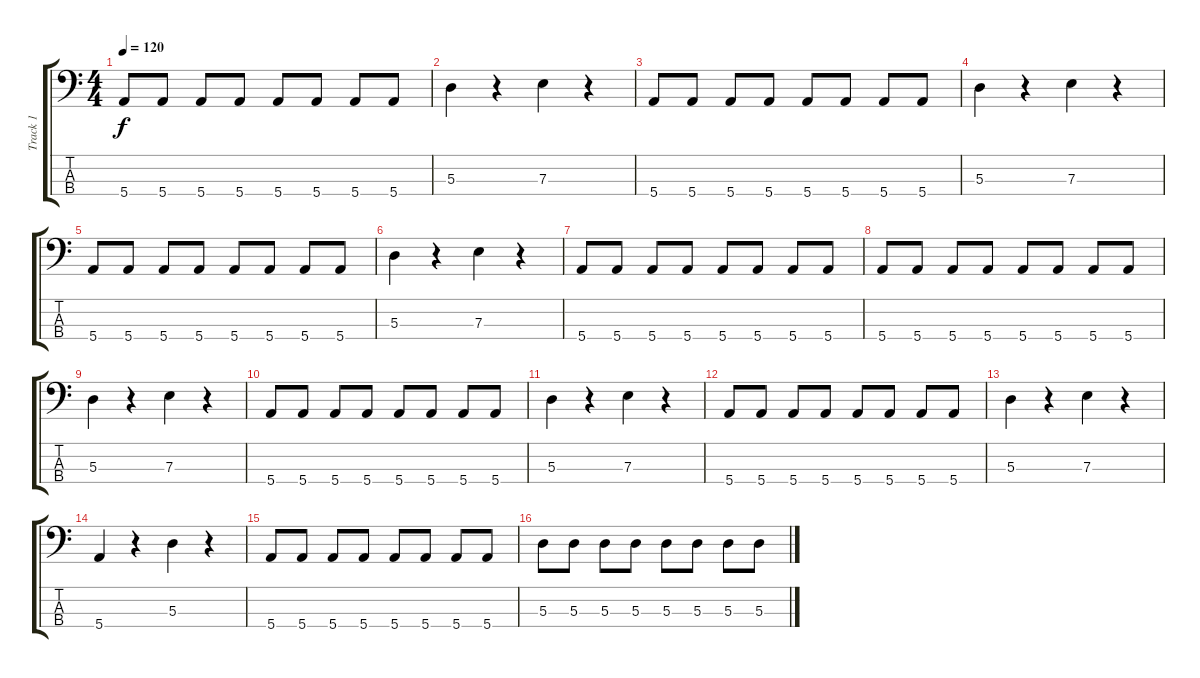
\track ("Track 1" "Track 1") {instrument electricbassfinger}
\staff {score tabs}
\tuning (G2 D2 A1 E1) {hide}
\ts (4 4)
\tempo 120
\clef f4
\ks c
5.4.8{dy f} 5.4.8 5.4.8 5.4.8 5.4.8 5.4.8 5.4.8 5.4.8 |
5.3.4 r.4 7.3.4 r.4 |
5.4.8 5.4.8 5.4.8 5.4.8 5.4.8 5.4.8 5.4.8 5.4.8 |
5.3.4 r.4 7.3.4 r.4 |
5.4.8 5.4.8 5.4.8 5.4.8 5.4.8 5.4.8 5.4.8 5.4.8 |
5.3.4 r.4 7.3.4 r.4 |
5.4.8 5.4.8 5.4.8 5.4.8 5.4.8 5.4.8 5.4.8 5.4.8 |
5.4.8 5.4.8 5.4.8 5.4.8 5.4.8 5.4.8 5.4.8 5.4.8 |
5.3.4 r.4 7.3.4 r.4 |
5.4.8 5.4.8 5.4.8 5.4.8 5.4.8 5.4.8 5.4.8 5.4.8 |
5.3.4 r.4 7.3.4 r.4 |
5.4.8 5.4.8 5.4.8 5.4.8 5.4.8 5.4.8 5.4.8 5.4.8 |
5.3.4 r.4 7.3.4 r.4 |
5.4.4 r.4 5.3.4 r.4 |
5.4.8 5.4.8 5.4.8 5.4.8 5.4.8 5.4.8 5.4.8 5.4.8 |
5.3.8 5.3.8 5.3.8 5.3.8 5.3.8 5.3.8 5.3.8 5.3.8
